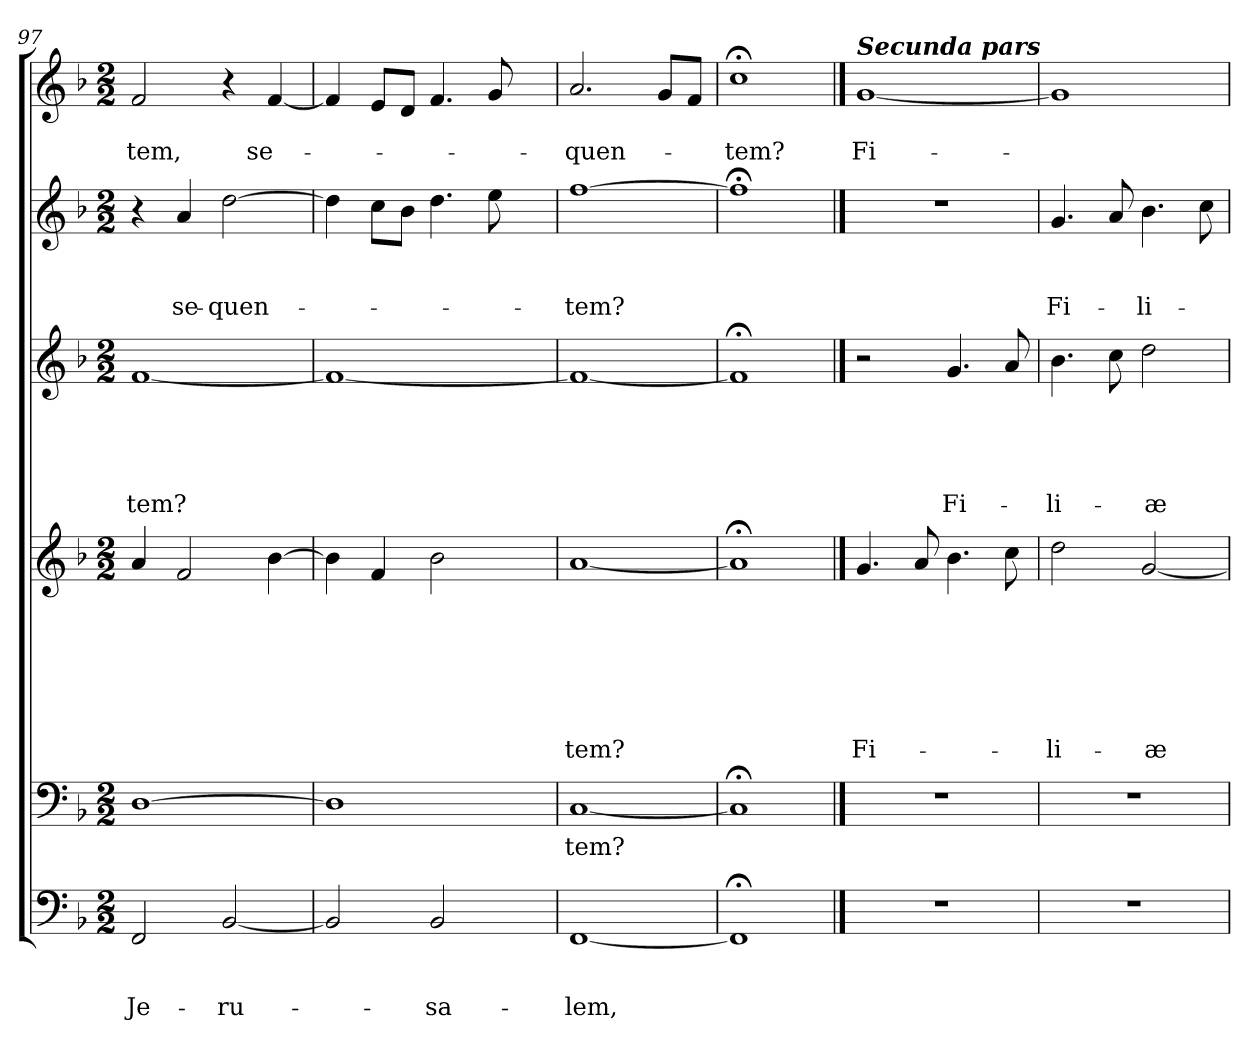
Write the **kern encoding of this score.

**kern	**text	**text	**text	**kern	**text	**kern	**text	**text	**text	**text	**text	**text	**text	**kern	**text	**text	**text	**text	**text	**kern	**text	**text	**text	**kern	**text	**text
*part6	*part6	*part6	*part6	*part5	*part5	*part4	*part4	*part4	*part4	*part4	*part4	*part4	*part4	*part3	*part3	*part3	*part3	*part3	*part3	*part2	*part2	*part2	*part2	*part1	*part1	*part1
*staff6	*staff6	*staff6	*staff6	*staff5	*staff5	*staff4	*staff4	*staff4	*staff4	*staff4	*staff4	*staff4	*staff4	*staff3	*staff3	*staff3	*staff3	*staff3	*staff3	*staff2	*staff2	*staff2	*staff2	*staff1	*staff1	*staff1
*clefF4	*	*	*	*clefF4	*	*clefG2	*	*	*	*	*	*	*	*clefG2	*	*	*	*	*	*clefG2	*	*	*	*clefG2	*	*
*	*	*	*	*	*	*ITrd7c12	*	*	*	*	*	*	*	*ITrd7c12	*	*	*	*	*	*ITrd7c12	*	*	*	*	*	*
*k[b-]	*	*	*	*k[b-]	*	*k[b-]	*	*	*	*	*	*	*	*k[b-]	*	*	*	*	*	*k[b-]	*	*	*	*k[b-]	*	*
*F:	*	*	*	*F:	*	*F:	*	*	*	*	*	*	*	*F:	*	*	*	*	*	*F:	*	*	*	*F:	*	*
*M2/2	*	*	*	*M2/2	*	*M2/2	*	*	*	*	*	*	*	*M2/2	*	*	*	*	*	*M2/2	*	*	*	*M2/2	*	*
=97	=97	=97	=97	=97	=97	=97	=97	=97	=97	=97	=97	=97	=97	=97	=97	=97	=97	=97	=97	=97	=97	=97	=97	=97	=97	=97
!	!	!	!LO:LY:b	!	!	!	!	!	!	!	!	!	!	!	!	!	!	!	!LO:LY:b	!	!	!	!	!	!	!LO:LY:b
2FF/	.	.	Je-	[<1D	.	4A/	.	.	.	.	.	.	.	[<1F	.	.	.	.	-tem?	4r	.	.	.	2f/	.	-tem,
!	!	!	!	!	!	!	!	!	!	!	!	!	!	!	!	!	!	!	!	!	!	!	!LO:LY:b	!	!	!
.	.	.	.	.	.	2F/	.	.	.	.	.	.	.	.	.	.	.	.	.	4A/	.	.	se-	.	.	.
!	!	!	!LO:LY:b	!	!	!	!	!	!	!	!	!	!	!	!	!	!	!	!	!	!	!	!LO:LY:b	!	!	!
[<2BB-/	.	.	-ru-	.	.	.	.	.	.	.	.	.	.	.	.	.	.	.	.	[>2d\	.	.	-quen-	4r	.	.
!	!	!	!	!	!	!	!	!	!	!	!	!	!	!	!	!	!	!	!	!	!	!	!	!	!	!LO:LY:b
.	.	.	.	.	.	[>4B-\	.	.	.	.	.	.	.	.	.	.	.	.	.	.	.	.	.	[<4f/	.	se-
=98	=98	=98	=98	=98	=98	=98	=98	=98	=98	=98	=98	=98	=98	=98	=98	=98	=98	=98	=98	=98	=98	=98	=98	=98	=98	=98
2BB-/]	.	.	.	1D]	.	4B-\]	.	.	.	.	.	.	.	1F_	.	.	.	.	.	4d\]	.	.	.	4f/]	.	.
.	.	.	.	.	.	4F/	.	.	.	.	.	.	.	.	.	.	.	.	.	8c\L	.	.	.	8e/L	.	.
.	.	.	.	.	.	.	.	.	.	.	.	.	.	.	.	.	.	.	.	8B-\J	.	.	.	8d/J	.	.
!	!	!	!LO:LY:b	!	!	!	!	!	!	!	!	!	!	!	!	!	!	!	!	!	!	!	!	!	!	!
2BB-/	.	.	-sa-	.	.	2B-\	.	.	.	.	.	.	.	.	.	.	.	.	.	4.d\	.	.	.	4.f/	.	.
.	.	.	.	.	.	.	.	.	.	.	.	.	.	.	.	.	.	.	.	8e\	.	.	.	8g/	.	.
=99	=99	=99	=99	=99	=99	=99	=99	=99	=99	=99	=99	=99	=99	=99	=99	=99	=99	=99	=99	=99	=99	=99	=99	=99	=99	=99
!	!	!	!LO:LY:b	!	!LO:LY:b	!	!	!	!	!	!	!	!LO:LY:b	!	!	!	!	!	!	!	!	!	!LO:LY:b	!	!	!LO:LY:b
[<1FF	.	.	-lem,	[<1C	-tem?	[<1A	.	.	.	.	.	.	-tem?	1F_	.	.	.	.	.	[>1f	.	.	-tem?	2.a/	.	-quen-
.	.	.	.	.	.	.	.	.	.	.	.	.	.	.	.	.	.	.	.	.	.	.	.	8g/L	.	.
.	.	.	.	.	.	.	.	.	.	.	.	.	.	.	.	.	.	.	.	.	.	.	.	8f/J	.	.
=100	=100	=100	=100	=100	=100	=100	=100	=100	=100	=100	=100	=100	=100	=100	=100	=100	=100	=100	=100	=100	=100	=100	=100	=100	=100	=100
!	!	!	!	!	!	!	!	!	!	!	!	!	!	!	!	!	!	!	!	!	!	!	!	!	!	!LO:LY:b
1FF;]	.	.	.	1C;]	.	1A;]	.	.	.	.	.	.	.	1F;]	.	.	.	.	.	1f;<]	.	.	.	1cc;<	.	-tem?
!!LO:PB:g=z
==101	==101	==101	==101	==101	==101	==101	==101	==101	==101	==101	==101	==101	==101	==101	==101	==101	==101	==101	==101	==101	==101	==101	==101	==101	==101	==101
!	!	!	!	!	!	!	!	!	!	!	!	!	!	!	!	!	!	!	!	!	!	!	!	!LO:TX:a:Bi:t=Secunda pars	!	!
!	!	!	!	!	!	!	!	!	!	!	!	!	!LO:LY:b	!	!	!	!	!	!	!	!	!	!	!	!	!LO:LY:b
1r	.	.	.	1r	.	4.G/	.	.	.	.	.	.	Fi-	2r	.	.	.	.	.	1r	.	.	.	[<1g	.	Fi-
.	.	.	.	.	.	8A/	.	.	.	.	.	.	.	.	.	.	.	.	.	.	.	.	.	.	.	.
!	!	!	!	!	!	!	!	!	!	!	!	!	!	!	!	!	!	!	!LO:LY:b	!	!	!	!	!	!	!
.	.	.	.	.	.	4.B-\	.	.	.	.	.	.	.	4.G/	.	.	.	.	Fi-	.	.	.	.	.	.	.
.	.	.	.	.	.	8c\	.	.	.	.	.	.	.	8A/	.	.	.	.	.	.	.	.	.	.	.	.
=102	=102	=102	=102	=102	=102	=102	=102	=102	=102	=102	=102	=102	=102	=102	=102	=102	=102	=102	=102	=102	=102	=102	=102	=102	=102	=102
!	!	!	!	!	!	!	!	!	!	!	!	!	!LO:LY:b	!	!	!	!	!	!LO:LY:b	!	!	!	!LO:LY:b	!	!	!
1r	.	.	.	1r	.	2d\	.	.	.	.	.	.	-li-	4.B-\	.	.	.	.	-li-	4.G/	.	.	Fi-	1g]	.	.
.	.	.	.	.	.	.	.	.	.	.	.	.	.	8c\	.	.	.	.	.	8A/	.	.	.	.	.	.
!	!	!	!	!	!	!	!	!	!	!	!	!	!LO:LY:b	!	!	!	!	!	!LO:LY:b	!	!	!	!LO:LY:b	!	!	!
.	.	.	.	.	.	[<2G/	.	.	.	.	.	.	-æ	2d\	.	.	.	.	-æ	4.B-\	.	.	-li-	.	.	.
.	.	.	.	.	.	.	.	.	.	.	.	.	.	.	.	.	.	.	.	8c\	.	.	.	.	.	.
=	=	=	=	=	=	=	=	=	=	=	=	=	=	=	=	=	=	=	=	=	=	=	=	=	=	=
*-	*-	*-	*-	*-	*-	*-	*-	*-	*-	*-	*-	*-	*-	*-	*-	*-	*-	*-	*-	*-	*-	*-	*-	*-	*-	*-
